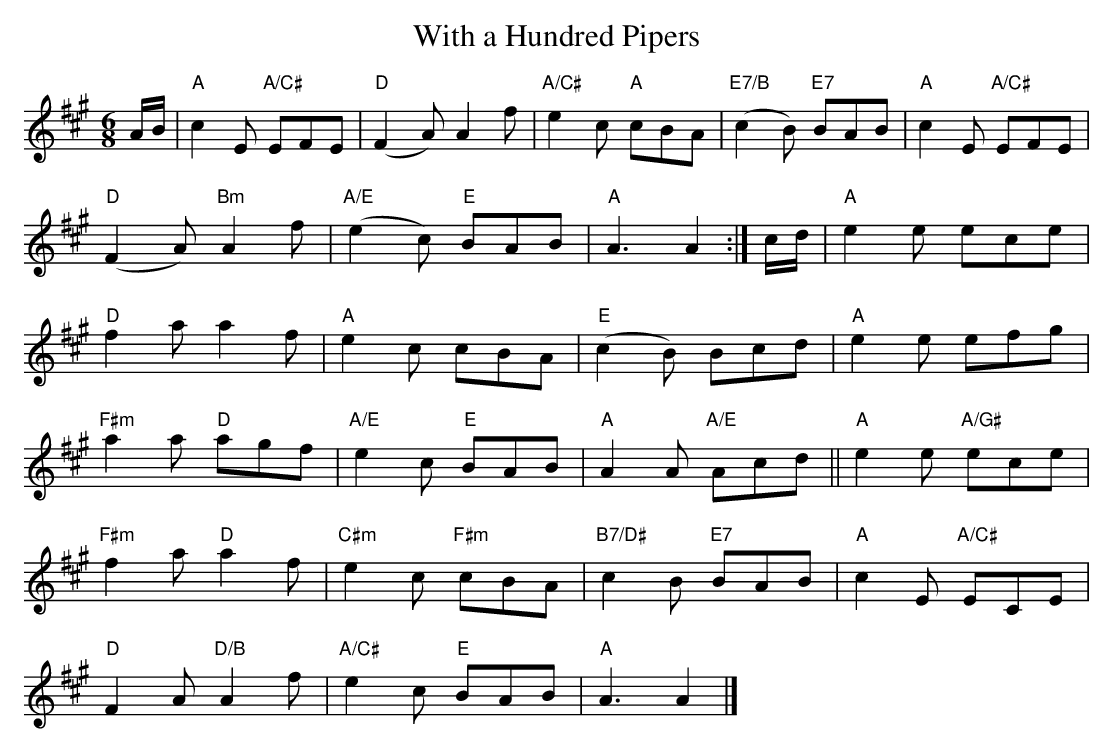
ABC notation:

X:1
T:With a Hundred Pipers
M:6/8
K:A
A/2B/2|"A"c2E "A/C#"EFE|"D"(F2A) A2f|"A/C#"e2c "A"cBA|"E7/B"(c2B) "E7"BAB|"A"c2E "A/C#"EFE|
"D"(F2A) "Bm"A2f|"A/E"(e2c) "E"BAB|"A"A3 A2:|c/2d/2|"A"e2e ece|
"D"f2a a2f|"A"e2c cBA|"E"(c2B) Bcd|"A"e2e efg|
"F#m"a2a "D"agf|"A/E"e2c "E"BAB|"A"A2 A "A/E"Acd||"A"e2e "A/G#"ece|
"F#m"f2a "D"a2f|"C#m"e2c "F#m"cBA|"B7/D#"c2B "E7"BAB|"A"c2E "A/C#"ECE|
"D"F2A "D/B"A2f|"A/C#"e2c "E"BAB|"A"A3 A2|]
